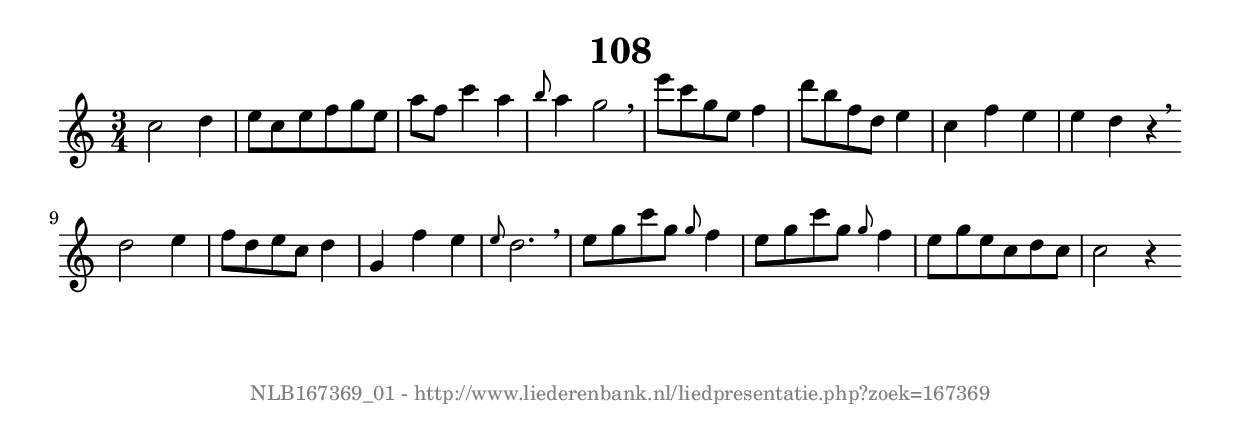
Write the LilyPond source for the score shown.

%
% produced by wce2krn 1.64 (7 June 2014)
%
\version"2.16"
#(append! paper-alist '(("long" . (cons (* 210 mm) (* 2000 mm)))))
#(set-default-paper-size "long")
sb = {\breathe}
mBreak = {\breathe }
bBreak = {\breathe }
x = {\once\override NoteHead #'style = #'cross }
gl=\glissando
itime={\override Staff.TimeSignature #'stencil = ##f }
ficta = {\once\set suggestAccidentals = ##t}
fine = {\once\override Score.RehearsalMark #'self-alignment-X = #1 \mark \markup {\italic{Fine}}}
dc = {\once\override Score.RehearsalMark #'self-alignment-X = #1 \mark \markup {\italic{D.C.}}}
dcf = {\once\override Score.RehearsalMark #'self-alignment-X = #1 \mark \markup {\italic{D.C. al Fine}}}
dcc = {\once\override Score.RehearsalMark #'self-alignment-X = #1 \mark \markup {\italic{D.C. al Coda}}}
ds = {\once\override Score.RehearsalMark #'self-alignment-X = #1 \mark \markup {\italic{D.S.}}}
dsf = {\once\override Score.RehearsalMark #'self-alignment-X = #1 \mark \markup {\italic{D.S. al Fine}}}
dsc = {\once\override Score.RehearsalMark #'self-alignment-X = #1 \mark \markup {\italic{D.S. al Coda}}}
pv = {\set Score.repeatCommands = #'((volta "1"))}
sv = {\set Score.repeatCommands = #'((volta "2"))}
tv = {\set Score.repeatCommands = #'((volta "3"))}
qv = {\set Score.repeatCommands = #'((volta "4"))}
xv = {\set Score.repeatCommands = #'((volta #f))}
\header{ tagline = ""
title = "108"
}
\score {{
\key c \major
\relative g'
{
\set melismaBusyProperties = #'()
\time 3/4
\tempo 4=120
\override Score.MetronomeMark #'transparent = ##t
\override Score.RehearsalMark #'break-visibility = #(vector #t #t #f)
c2 d4 e8 c e f g e a f c'4 a \grace { b8 } a4 g2 \sb e'8 c g e f4 d'8 b f d e4 c f e e d r \bar ":|:" \bBreak
d2 e4 f8 d e c d4 g, f' e \grace { e8 } d2. \sb e8 g c g \grace { g8 } f4 e8 g c g \grace { g8 } f4 e8 g e c d c c2 r4 \bar ":|"
 }}
 \midi { }
 \layout {
            indent = 0.0\cm
}
}
\markup { \vspace #0 } \markup { \with-color #grey \fill-line { \center-column { \smaller "NLB167369_01 - http://www.liederenbank.nl/liedpresentatie.php?zoek=167369" } } }
